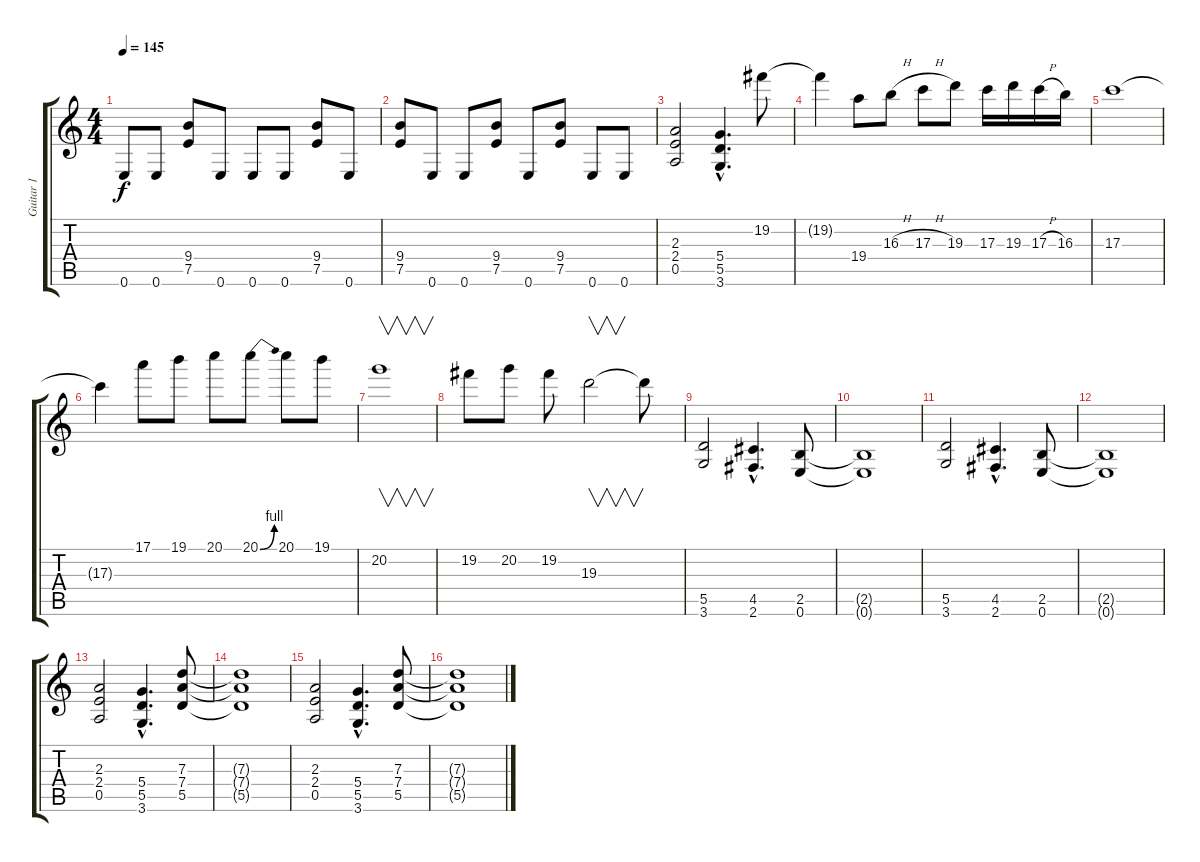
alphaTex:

\track ("Guitar 1" "Guitar 1") {instrument overdrivenguitar}
\staff {score tabs}
\tuning (E4 B3 G3 D3 A2 E2) {hide}
\ts (4 4)
\tempo 145
\clef g2
\ks c
0.6.8{dy f} 0.6.8 (9.4 7.5).8 0.6.8 0.6.8 0.6.8 (9.4 7.5).8 0.6.8 |
(9.4 7.5).8 0.6.8 0.6.8 (9.4 7.5).8 0.6.8 (9.4 7.5).8 0.6.8 0.6.8 |
(2.3 2.4 0.5).2 (5.4{hac} 5.5{hac} 3.6{hac}).4{d} 19.2.8 |
19.2{t}.4 19.4.8 16.3{h}.8 17.3{h}.8 19.3.8 17.3.16 19.3.16 17.3{h}.16 16.3.16 |
17.3.1 |
17.3{t}.4 17.1.8 19.1.8 20.1.8 20.1{be (bend 0 0 60 4)}.8 20.1.8 19.1.8 |
20.2.1{v} |
19.2.8 20.2.8 19.2.8 19.3.2{v} 19.3{t}.8 |
(5.5 3.6).2 (4.5{hac} 2.6{hac}).4{d} (2.5 0.6).8 |
(2.5{t} 0.6{t}).1 |
(5.5 3.6).2 (4.5{hac} 2.6{hac}).4{d} (2.5 0.6).8 |
(2.5{t} 0.6{t}).1 |
(2.3 2.4 0.5).2 (5.4{hac} 5.5{hac} 3.6{hac}).4{d} (7.3 7.4 5.5).8 |
(7.3{t} 7.4{t} 5.5{t}).1 |
(2.3 2.4 0.5).2 (5.4{hac} 5.5{hac} 3.6{hac}).4{d} (7.3 7.4 5.5).8 |
(7.3{t} 7.4{t} 5.5{t}).1
